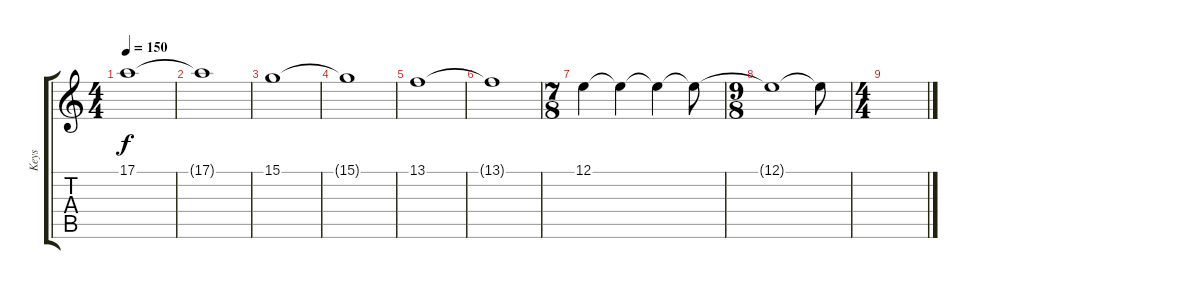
\track ("Keys" "Keys") {instrument synthstrings1}
\staff {score tabs}
\tuning (E4 B3 G3 D3 A2 D2) {hide}
\ts (4 4)
\tempo 150
\clef g2
\ks c
17.1.1{dy f} |
17.1{t}.1 |
15.1.1 |
15.1{t}.1 |
13.1.1 |
13.1{t}.1 |
\ts (7 8)
12.1.4 12.1{t}.4 12.1{t}.4 12.1{t}.8 |
\ts (9 8)
12.1{t}.1 12.1{t}.8 |
\ts (4 4)
